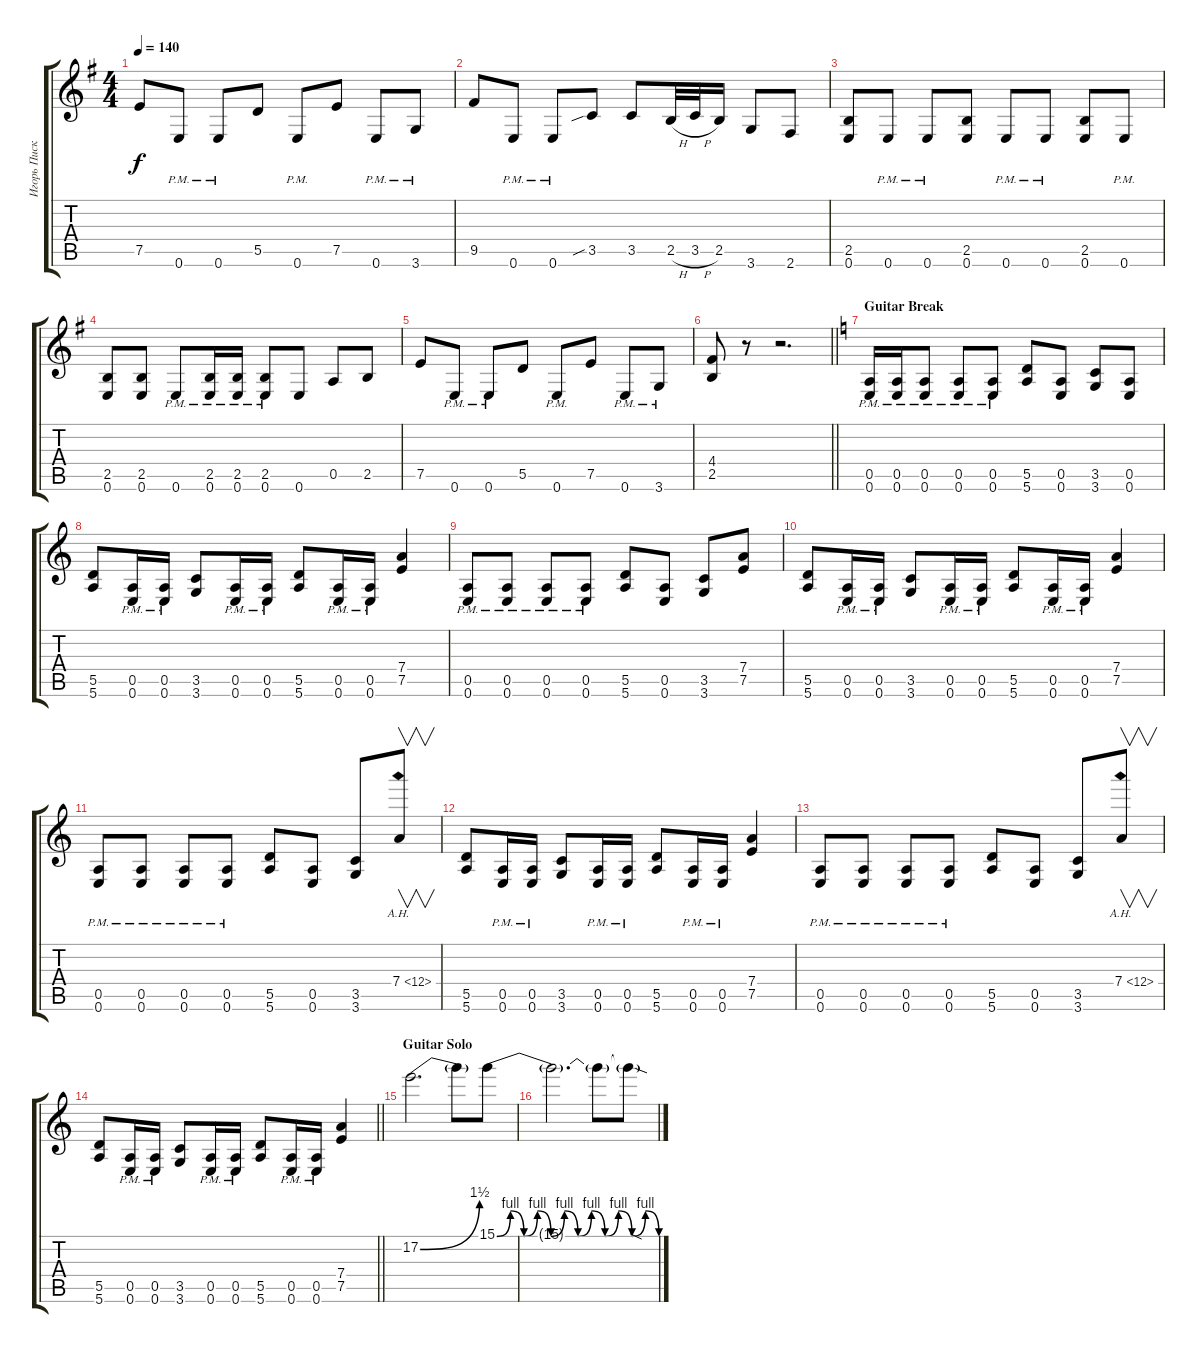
\track ("Игорь Пискарев" "Игорь Писк") {instrument distortionguitar}
\staff {score tabs}
\tuning (E4 B3 G3 D3 A2 E2) {hide}
\ts (4 4)
\tempo 140
\clef g2
\ks g
7.5.8{dy f} 0.6{pm}.8 0.6{pm}.8 5.5.8 0.6{pm}.8 7.5.8 0.6{pm}.8 3.6{pm}.8 |
9.5.8 0.6{pm}.8 0.6{pm}.8 3.5{sib}.8 3.5.8 2.5{h}.32 3.5{h}.32 2.5.16 3.6.8 2.6.8 |
(2.5 0.6).8 0.6{pm}.8 0.6{pm}.8 (2.5 0.6).8 0.6{pm}.8 0.6{pm}.8 (2.5 0.6).8 0.6{pm}.8 |
(2.5 0.6).8 (2.5 0.6).8 0.6{pm}.8 (2.5{pm} 0.6{pm}).16 (2.5{pm} 0.6{pm}).16 (2.5{pm} 0.6{pm}).8 0.6.8 0.5.8 2.5.8 |
7.5.8 0.6{pm}.8 0.6{pm}.8 5.5.8 0.6{pm}.8 7.5.8 0.6{pm}.8 3.6{pm}.8 |
\barLineRight lightlight
(4.4 2.5).8 r.8 r.2{d} |
\section ("" "Guitar Break")
\ks c
(0.5{pm} 0.6{pm}).16 (0.5{pm} 0.6{pm}).16 (0.5{pm} 0.6{pm}).8 (0.5{pm} 0.6{pm}).8 (0.5{pm} 0.6{pm}).8 (5.5 5.6).8 (0.5 0.6).8 (3.5 3.6).8 (0.5 0.6).8 |
(5.5 5.6).8 (0.5{pm} 0.6{pm}).16 (0.5{pm} 0.6{pm}).16 (3.5 3.6).8 (0.5{pm} 0.6{pm}).16 (0.5{pm} 0.6{pm}).16 (5.5 5.6).8 (0.5{pm} 0.6{pm}).16 (0.5{pm} 0.6{pm}).16 (7.4 7.5).4 |
(0.5{pm} 0.6{pm}).8 (0.5{pm} 0.6{pm}).8 (0.5{pm} 0.6{pm}).8 (0.5{pm} 0.6{pm}).8 (5.5 5.6).8 (0.5 0.6).8 (3.5 3.6).8 (7.4 7.5).8 |
(5.5 5.6).8 (0.5{pm} 0.6{pm}).16 (0.5{pm} 0.6{pm}).16 (3.5 3.6).8 (0.5{pm} 0.6{pm}).16 (0.5{pm} 0.6{pm}).16 (5.5 5.6).8 (0.5{pm} 0.6{pm}).16 (0.5{pm} 0.6{pm}).16 (7.4 7.5).4 |
(0.5{pm} 0.6{pm}).8 (0.5{pm} 0.6{pm}).8 (0.5{pm} 0.6{pm}).8 (0.5{pm} 0.6{pm}).8 (5.5 5.6).8 (0.5 0.6).8 (3.5 3.6).8 7.4{ah 5}.8{v} |
(5.5 5.6).8 (0.5{pm} 0.6{pm}).16 (0.5{pm} 0.6{pm}).16 (3.5 3.6).8 (0.5{pm} 0.6{pm}).16 (0.5{pm} 0.6{pm}).16 (5.5 5.6).8 (0.5{pm} 0.6{pm}).16 (0.5{pm} 0.6{pm}).16 (7.4 7.5).4 |
(0.5{pm} 0.6{pm}).8 (0.5{pm} 0.6{pm}).8 (0.5{pm} 0.6{pm}).8 (0.5{pm} 0.6{pm}).8 (5.5 5.6).8 (0.5 0.6).8 (3.5 3.6).8 7.4{ah 5}.8{v} |
\barLineRight lightlight
(5.5 5.6).8 (0.5{pm} 0.6{pm}).16 (0.5{pm} 0.6{pm}).16 (3.5 3.6).8 (0.5{pm} 0.6{pm}).16 (0.5{pm} 0.6{pm}).16 (5.5 5.6).8 (0.5{pm} 0.6{pm}).16 (0.5{pm} 0.6{pm}).16 (7.4 7.5).4 |
\section ("" "Guitar Solo")
17.2{be (bend 0 0 60 6)}.2{d balance 8 instrument distortionguitar} 17.2{t}.8 15.1{be (custom 0 0 5 4 10 0 15 4 20 0 25 4 30 0 35 4 40 0 45 4 50 0 55 4 60 0)}.8 |
15.1{t}.2{d} 15.1{t}.8 15.1{sod t}.8
